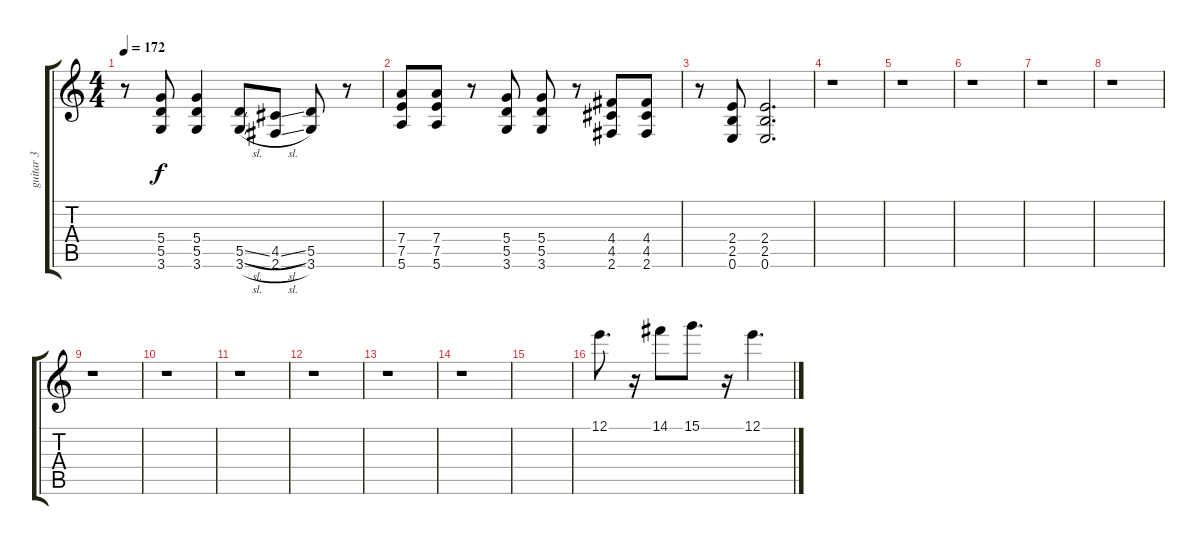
\track ("guitar 3" "guitar 3") {solo instrument distortionguitar}
\staff {score tabs}
\tuning (E4 B3 G3 D3 A2 E2) {hide}
\ts (4 4)
\tempo 172
\clef g2
\ks c
r.8{dy f} (5.4 5.5 3.6).8 (5.4 5.5 3.6).4 (5.5{sl} 3.6{sl}).8 (4.5{sl} 2.6{sl}).8 (5.5 3.6).8 r.8 |
(7.4 7.5 5.6).8 (7.4 7.5 5.6).8 r.8 (5.4 5.5 3.6).8 (5.4 5.5 3.6).8 r.8 (4.4 4.5 2.6).8 (4.4 4.5 2.6).8 |
r.8 (2.4 2.5 0.6).8 (2.4 2.5 0.6).2{d} |
r.1 |
r.1 |
r.1 |
r.1 |
r.1 |
r.1 |
r.1 |
r.1 |
r.1 |
r.1 |
r.1 |
|
12.1.8{d} r.16 14.1.8 15.1.8{d} r.16 12.1.4{d}
